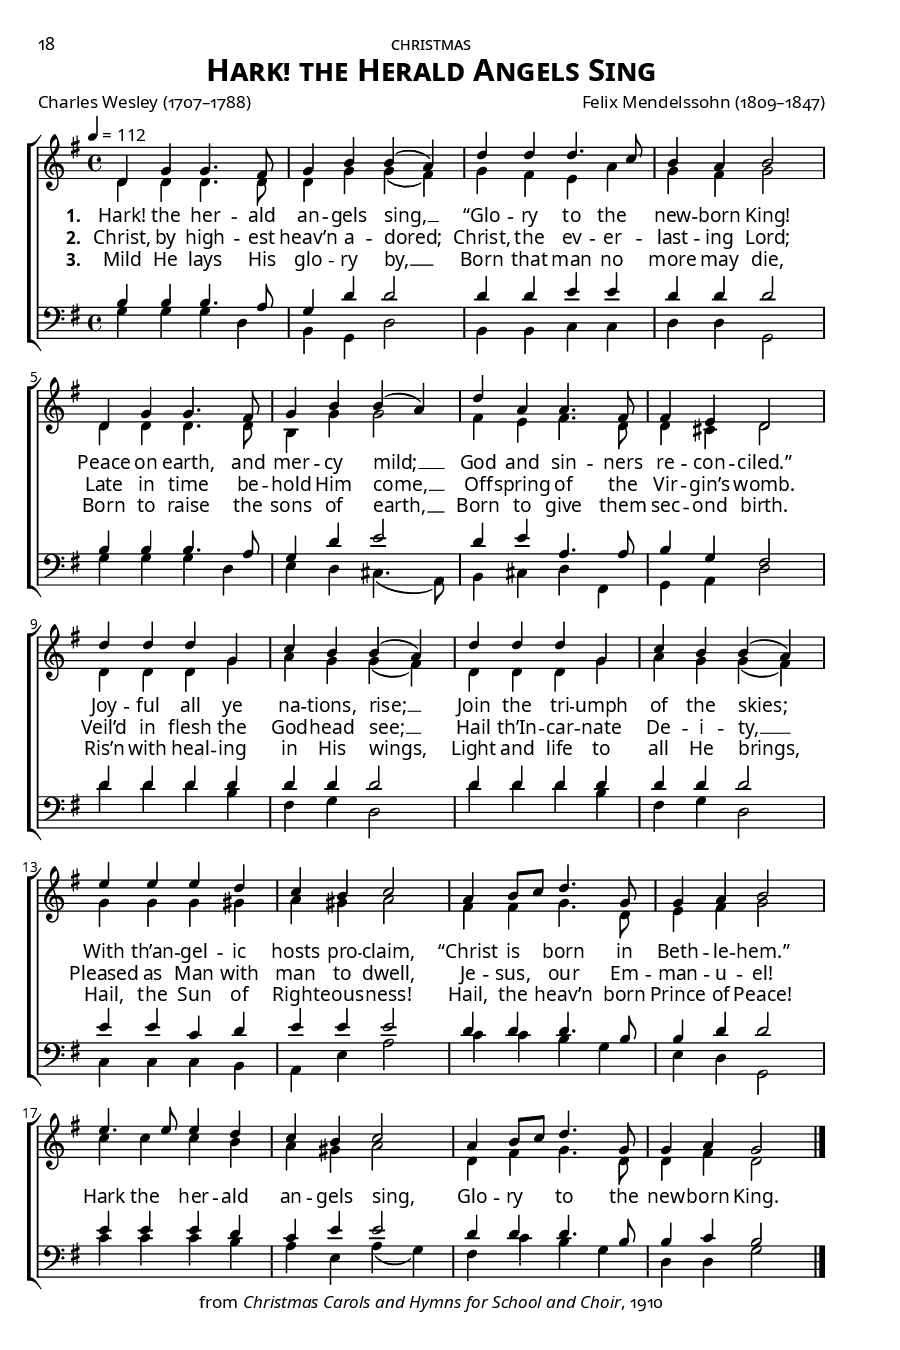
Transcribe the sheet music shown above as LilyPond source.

\version "2.14.2"
\include "util.ly"
\header {
  title = \markup{\override #'(font-name . "Garamond Premier Pro Semibold"){ \abs-fontsize #15 \smallCapsOldStyle"Hark! the Herald Angels Sing"}}
  poet = \markup\oldStyleNum"Charles Wesley (1707–1788)"
  composer = \markup\oldStyleNum"Felix Mendelssohn (1809–1847)"
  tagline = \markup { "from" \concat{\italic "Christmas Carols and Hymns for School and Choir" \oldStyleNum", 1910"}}
}
\paper {
  paper-height = 9\in
  paper-width = 6\in
  indent = 0\in
  %system-system-spacing = #'((basic-distance . 10) (padding . 0))
  system-system-spacing =
    #'((basic-distance . 0)
       (minimum-distance . 0)
       (padding . 0)
       (stretchability . 100))
  ragged-last-bottom = ##f
  ragged-bottom = ##f
  two-sided = ##t
  inner-margin = 0.5\in
  outer-margin = 0.25\in
  top-margin = 0.25\in
  bottom-margin = 0.25\in
  first-page-number = #018
  print-first-page-number = ##t
  headerLine = \markup{\override #'(font-name . "Garamond Premier Pro") \smallCapsOldStyle"christmas"}
  oddHeaderMarkup = \markup\fill-line{
     \override #'(font-name . "Garamond Premier Pro")\abs-fontsize #8.5
     \combine 
        \fill-line{"" \on-the-fly #print-page-number-check-first
        \oldStylePageNum""
        }
        \fill-line{\headerLine}
  }
  evenHeaderMarkup = \markup {
     \override #'(font-name . "Garamond Premier Pro")\abs-fontsize #8.5
     \combine
        \on-the-fly #print-page-number-check-first
        \oldStylePageNum""
        \fill-line{\headerLine}
  }
}
#(set-global-staff-size 15) \paper{ #(define fonts (make-pango-font-tree "GoudyOlSt BT" "Garamond Premier Pro" "Garamond Premier Pro" (/ 15 20))) }
global = {
  \key g \major
  \time 4/4
  \autoBeamOff
  \override DynamicLineSpanner #'staff-padding = #0.0
  \override DynamicLineSpanner #'Y-extent = #'(-0.5 . 1)
}

sopMusic = \relative c' {
  \tempo 4 = 112
  d4 g g4. fis8 |
  g4 b b( a) |
  d d d4. c8 |
  b4 a b2 |
  
  d,4 g g4. fis8 |
  g4 b b( a) |
  d a a4. fis8 |
  fis4 e d2 |
  
  d'4 d d g, |
  c b b( a) |
  d d d g, |
  c b b( a) |
  
  e' e e d |
  c b c2 |
  a4 b8[ c] d4. g,8 |
  g4 a b2 | \break
  
  e4. e8 e4 d |
  c b c2 |
  a4 b8[ c] d4. g,8 |
  g4 a g2 \bar "|."
}
sopWords = \lyricmode {
  
}

altoMusic = \relative c' {
  d4 d d4. d8 |
  d4 g g( fis) |
  g fis e a |
  g fis g2 |
  
  d4 d d4. d8 |
  b4 g' g2 |
  fis4 e fis4. d8 |
  d4 cis d2 |
  
  d4 d d g |
  a g g( fis) |
  d d d g |
  a g g( fis) |
  
  g g g gis |
  a gis a2 |
  fis4 fis g4. d8 |
  e4 fis g2 |
  
  c4 c c b |
  a gis a2 |
  d,4 fis g4. d8 |
  d4 fis d2 \bar "|."
}
altoWords = \lyricmode {
  \dropLyricsVII
  \set stanza = #"1. "
  \set associatedVoice = "altos"
  Hark! the her -- ald an -- gels sing, __ “Glo -- ry to the new -- born King!
  \unset associatedVoice
  Peace on earth, and
  \set associatedVoice = "basses"
  mer -- cy mild; __
  \unset associatedVoice
  God and sin -- ners re -- con -- ciled.”
  Joy -- ful all ye na -- tions, rise; __
  Join the tri -- umph of the skies;
  With th’an -- gel -- ic hosts pro -- claim,
  “Christ is born in Beth -- le -- hem.”
  
  \dropLyricsV
  \set associatedVoice = "basses"
  Hark the her -- ald
  an -- gels sing,
  \unset associatedVoice
  Glo -- ry to the new -- born King.
}
altoWordsII = \lyricmode {
  \dropLyricsVII
  \set stanza = #"2. "
  \set associatedVoice = "altos"
  Christ, by high -- est heav’n a -- dored; Christ, the ev -- er -- last -- ing Lord;
  \unset associatedVoice
  Late in time be -- hold
  \set associatedVoice = "basses"
  Him come, __
  \unset associatedVoice
  Off -- spring of the Vir -- gin’s womb.
  Veil’d in flesh the God -- head see; __
  Hail th’In -- car -- nate De -- i -- ty, __
  Pleased as Man with man to dwell, Je -- sus, our Em -- man -- u -- el!
}
altoWordsIII = \lyricmode {
  \dropLyricsVII
  \set stanza = #"3. "
  \set associatedVoice = "altos"
  Mild He lays His glo -- ry by, __
  Born that man no more may die,
  \unset associatedVoice
  Born to raise the
  \set associatedVoice = "basses"
  sons of earth, __
  \unset associatedVoice
  Born to give them sec -- ond birth.
  Ris’n with heal -- ing in His wings,
  Light and life to all He brings,
  Hail, the Sun of Right -- eous -- ness!
  Hail, the heav’n born Prince of Peace!
}
altoWordsIV = \lyricmode {
  
}

tenorMusic = \relative c' {
  b4 b b4. a8 |
  g4 d' d2 |
  d4 d e e |
  d d d2 |
  
  b4 b b4. a8 |
  g4 d' e2 |
  d4 e a,4. a8 |
  b4 g fis2 |
  
  d'4 d d d |
  d d d2 |
  d4 d d d |
  d d d2 |
  
  e4 e c d |
  e e e2 |
  d4 d d4. b8 |
  b4 d d2 |
  
  e4 e e d |
  c e e2 |
  d4 d d4. b8 |
  b4 c b2 \bar "|."
}
tenorWords = \lyricmode {

}

bassMusic = \relative c' {
  g4 g g d |
  b g d'2 |
  b4 b c c |
  d d g,2 |
  
  g'4 g g d |
  e d cis4.( a8) |
  b4 cis d fis, |
  g a d2 |
  
  d'4 d d b |
  fis g d2 |
  d'4 d d b |
  fis g d2 |
  
  c4 c c b |
  a e' a2 |
  c4 c b g |
  e d g,2 |
  
  c'4 c c b |
  a e a( g) |
  fis c' b g |
  d d g2 \bar "|."
}
bassWords = \lyricmode {

}

\score {
  <<
   \new ChoirStaff <<
%    \new Lyrics = sopranos \with { \override VerticalAxisGroup #'nonstaff-relatedstaff-spacing = #'((basic-distance . 1)) }
    \new Staff = women <<
      \new Voice = "sopranos" { \voiceOne << \global \sopMusic >> }
      \new Voice = "altos" { \voiceTwo << \global \altoMusic >> }
    >>
    \new Lyrics \with { alignAboveContext = #"women" \override VerticalAxisGroup #'nonstaff-relatedstaff-spacing = #'((basic-distance . 1))} \lyricsto "sopranos" \sopWords
   \new Staff = men <<
      \clef bass
      \new Voice = "tenors" { \voiceOne << \global \tenorMusic >> }
      \new Voice = "basses" { \voiceTwo << \global \bassMusic >> }
    >>
    \new Lyrics = "altosIV"  \with { alignBelowContext = #"women" \override VerticalAxisGroup #'nonstaff-relatedstaff-spacing = #'((basic-distance . 1))} \lyricsto "altos" \altoWordsIV
    \new Lyrics = "altosIII"  \with { alignBelowContext = #"women" \override VerticalAxisGroup #'nonstaff-relatedstaff-spacing = #'((basic-distance . 1))} \lyricsto "altos" \altoWordsIII
    \new Lyrics = "altosII"  \with { alignBelowContext = #"women" \override VerticalAxisGroup #'nonstaff-relatedstaff-spacing = #'((basic-distance . 1))} \lyricsto "altos" \altoWordsII
    \new Lyrics = "altos"  \with { alignBelowContext = #"women" \override VerticalAxisGroup #'nonstaff-relatedstaff-spacing = #'((basic-distance . 1))} \lyricsto "altos" \altoWords
    \new Lyrics \with { alignAboveContext = #"men" \override VerticalAxisGroup #'nonstaff-relatedstaff-spacing = #'((basic-distance . 1)) } \lyricsto "tenors" \tenorWords
    \new Lyrics \with { alignBelowContext = #"men" \override VerticalAxisGroup #'nonstaff-relatedstaff-spacing = #'((basic-distance . 1)) } \lyricsto "basses" \bassWords
  >>
%    \new PianoStaff << \new Staff { \new Voice { \pianoRH } } \new Staff { \clef "bass" \pianoLH } >>
  >>
  \layout {
    \context {
      \Score
      %\override SpacingSpanner #'base-shortest-duration = #(ly:make-moment 1 8)
      %\override SpacingSpanner #'common-shortest-duration = #(ly:make-moment 1 4)
    }
    \context {
      % Remove all empty staves
      % \Staff \RemoveEmptyStaves \override VerticalAxisGroup #'remove-first = ##t
    }
  }
  \midi {
    %\tempo 4 = 90
    \set Staff.midiInstrument = "flute"
  
    \context {
      \Voice
      \remove "Dynamic_performer"
    }
  }
}
